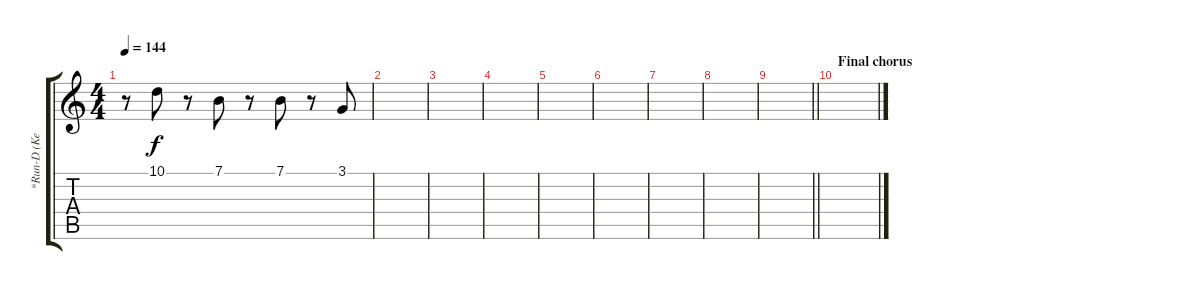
\track ("*Run-D (Keyboard 2)" "*Run-D (Ke") {instrument tremolostrings}
\staff {score tabs}
\tuning (E4 B3 G3 D3 A2 E2) {hide}
\ts (4 4)
\tempo 144
\clef g2
\ks c
r.8{dy f} 10.1.8 r.8 7.1.8 r.8 7.1.8 r.8 3.1.8 |
|
|
|
|
|
|
|
\barLineRight lightlight
|
\section ("" "Final chorus")
